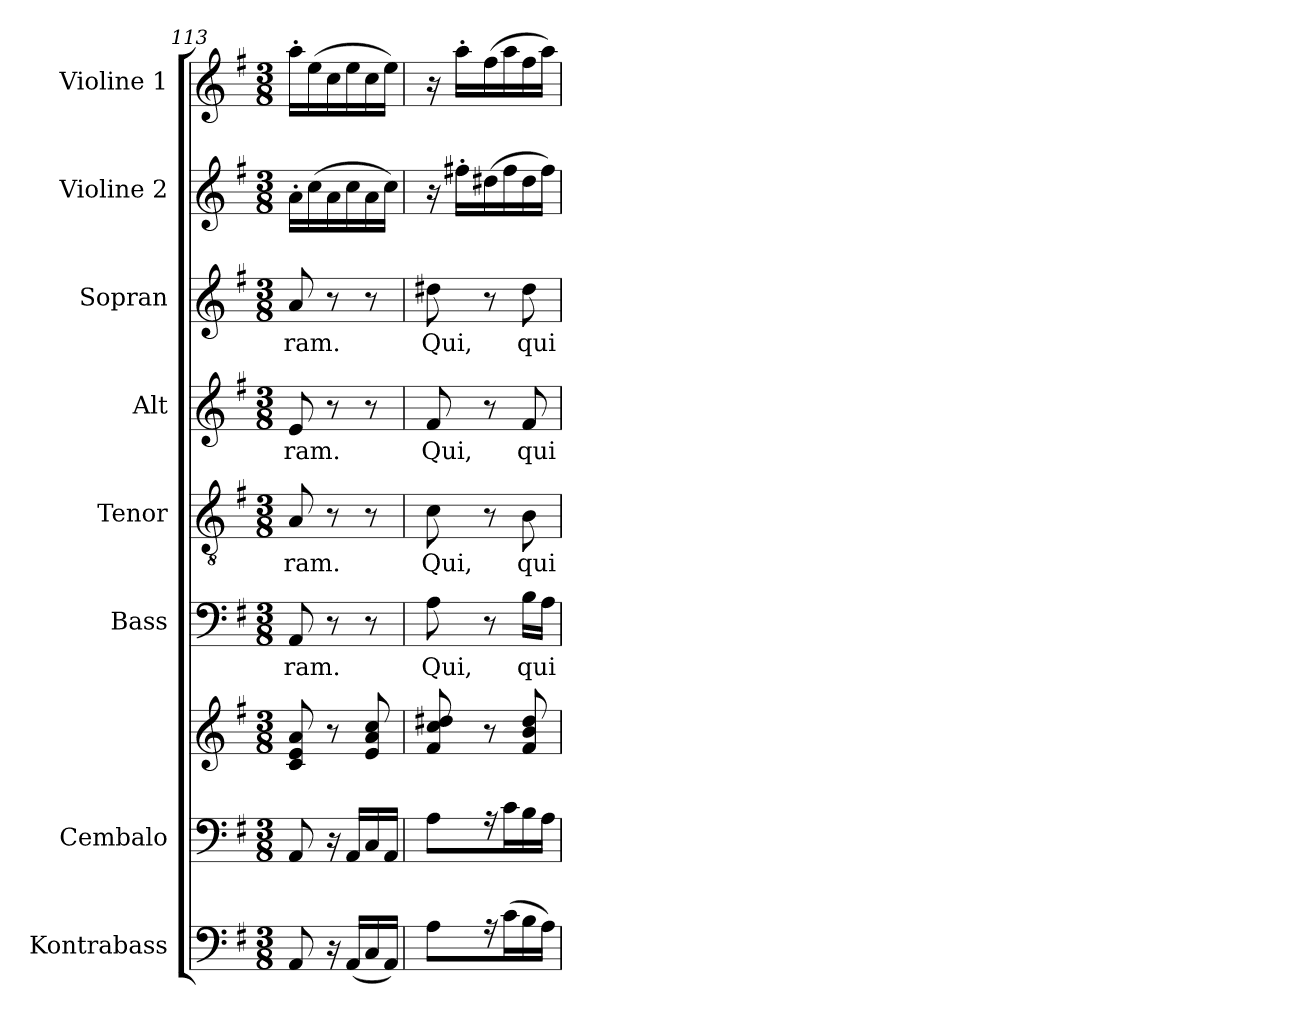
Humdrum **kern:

**kern	**kern	**kern	**kern	**text	**kern	**text	**kern	**text	**kern	**text	**kern	**kern
*part8	*part7	*part7	*part6	*part6	*part5	*part5	*part4	*part4	*part3	*part3	*part2	*part1
*staff9	*staff8	*staff7	*staff6	*staff6	*staff5	*staff5	*staff4	*staff4	*staff3	*staff3	*staff2	*staff1
*I"Kontrabass	*I"Cembalo	*	*I"Bass	*	*I"Tenor	*	*I"Alt	*	*I"Sopran	*	*I"Violine 2	*I"Violine 1
*I'Kb.	*I'Cemb.	*	*I'B.	*	*I'T.	*	*I'A.	*	*I'S.	*	*I'Vl. 2	*I'Vl. 1
*clefF4	*clefF4	*clefG2	*clefF4	*	*clefGv2	*	*clefG2	*	*clefG2	*	*clefG2	*clefG2
*ITrd7c12	*	*	*	*	*	*	*	*	*	*	*	*
*k[f#]	*k[f#]	*k[f#]	*k[f#]	*	*k[f#]	*	*k[f#]	*	*k[f#]	*	*k[f#]	*k[f#]
*G:	*G:	*G:	*G:	*	*G:	*	*G:	*	*G:	*	*G:	*G:
*M3/8	*M3/8	*M3/8	*M3/8	*	*M3/8	*	*M3/8	*	*M3/8	*	*M3/8	*M3/8
=113	=113	=113	=113	=113	=113	=113	=113	=113	=113	=113	=113	=113
!	!	!	!	!LO:LY:b	!	!LO:LY:b	!	!LO:LY:b	!	!LO:LY:b	!	!
8AAA/	8AA/	8c/ 8e/ 8a/	8AA/	-ram.	8A/	-ram.	8e/	-ram.	8a/	-ram.	16a'>\LL	16aa'>\LL
.	.	.	.	.	.	.	.	.	.	.	(>16cc\	(>16ee\
16r	16r	8r	8r	.	8r	.	8r	.	8r	.	16a\	16cc\
(<16AAA/LL	16AA/LL	.	.	.	.	.	.	.	.	.	16cc\	16ee\
16CC/	16C/	8e/ 8a/ 8cc/	8r	.	8r	.	8r	.	8r	.	16a\	16cc\
16AAA/JJ)	16AA/JJ	.	.	.	.	.	.	.	.	.	16cc\JJ)	16ee\JJ)
!!LO:PB:g=z
=114	=114	=114	=114	=114	=114	=114	=114	=114	=114	=114	=114	=114
!	!	!	!	!LO:LY:b	!	!LO:LY:b	!	!LO:LY:b	!	!LO:LY:b	!	!
8AA\L	8A\L	8f#/ 8cc/ 8dd#X/	8A\	Qui,	8c\	Qui,	8f#/	Qui,	8dd#X\	Qui,	16r	16r
.	.	.	.	.	.	.	.	.	.	.	16ff#X'>\LL	16aa'>\LL
16r	16r	8r	8r	.	8r	.	8r	.	8r	.	(>16dd#X\	(>16ff#\
(>16C\L	16c\L	.	.	.	.	.	.	.	.	.	16ff#\	16aa\
!	!	!	!	!LO:LY:b	!	!LO:LY:b	!	!LO:LY:b	!	!LO:LY:b	!	!
16BB\	16B\	8f#/ 8b/ 8dd#/	16B\LL	qui	8B\	qui	8f#/	qui	8dd#\	qui	16dd#\	16ff#\
16AA\JJ)	16A\JJ	.	16A\JJ	.	.	.	.	.	.	.	16ff#\JJ)	16aa\JJ)
=	=	=	=	=	=	=	=	=	=	=	=	=
*-	*-	*-	*-	*-	*-	*-	*-	*-	*-	*-	*-	*-
